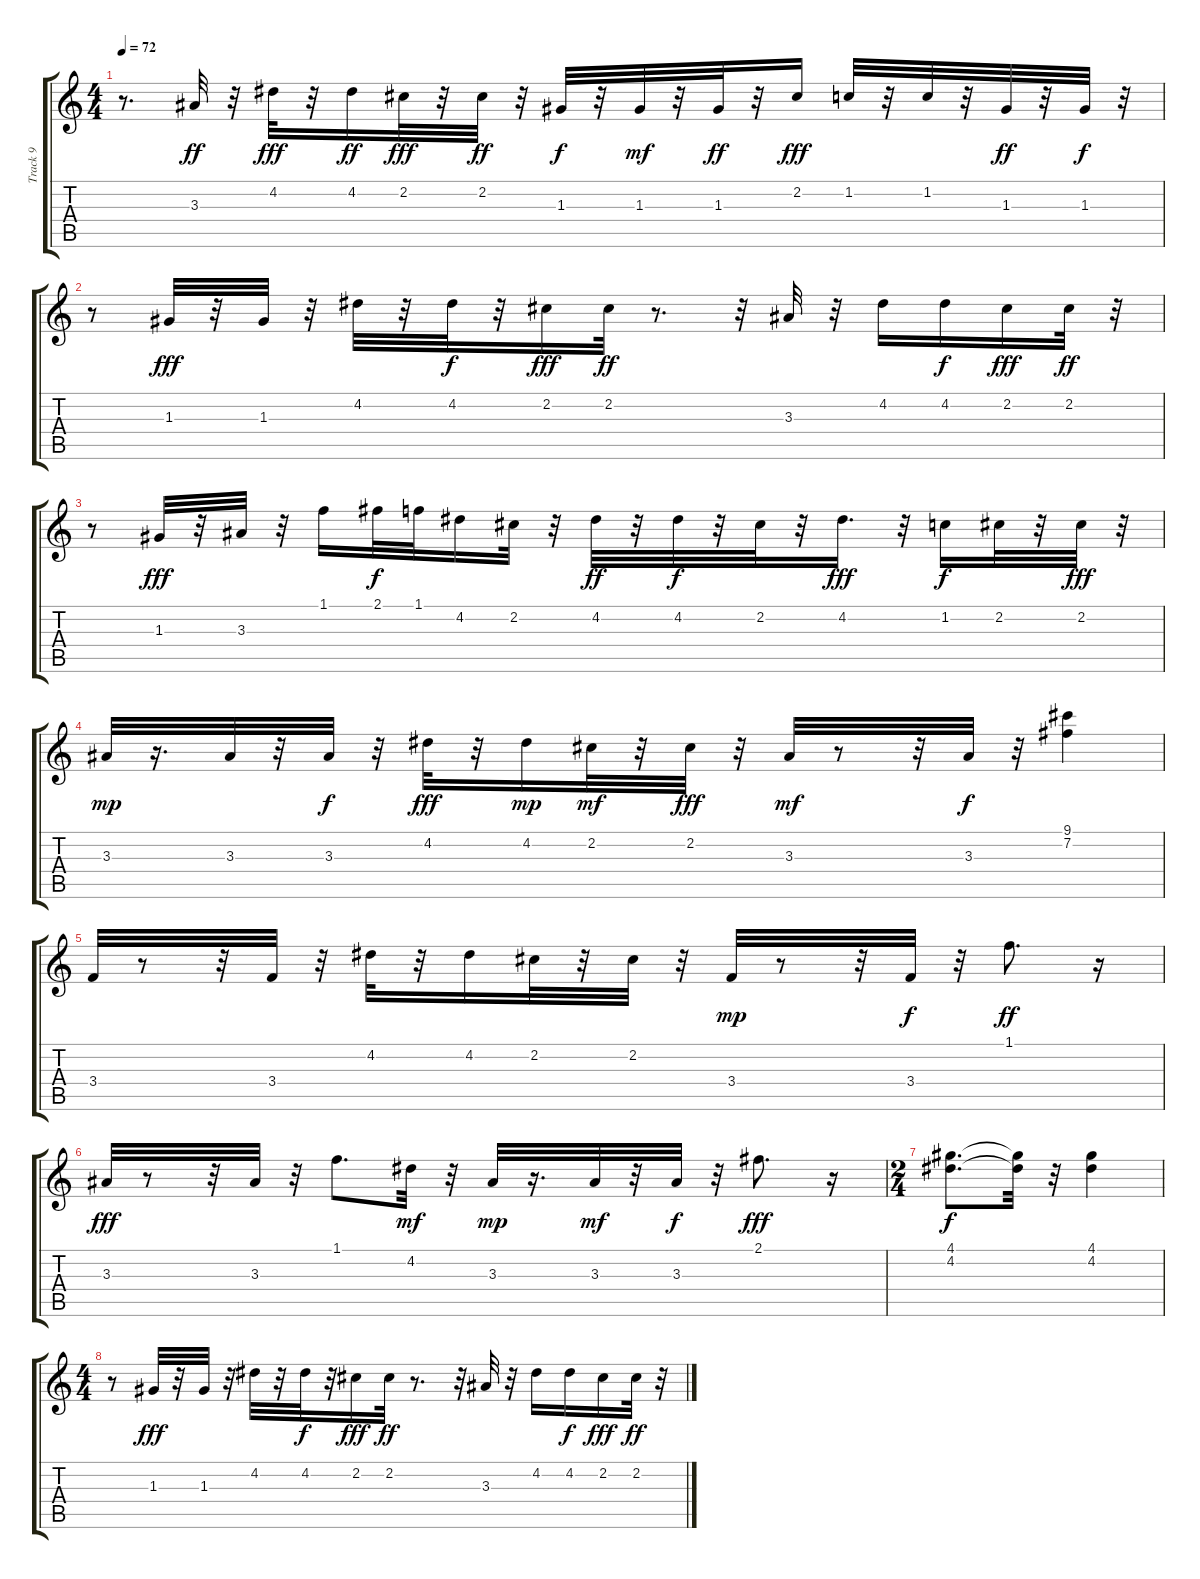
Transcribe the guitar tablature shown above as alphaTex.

\track ("Track 9" "Track 9") {instrument electricguitarmuted}
\staff {score tabs}
\tuning (E4 B3 G3 D3 A2 E2) {hide}
\ts (4 4)
\tempo 72
\clef g2
\ks c
r.8{d dy ff} 3.3.32 r.32 4.2.32{dy fff} r.32 4.2.16{dy ff} 2.2.32{dy fff} r.32 2.2.32{dy ff} r.32 1.3.32{dy f} r.32 1.3.32{dy mf} r.32 1.3.32{dy ff} r.32 2.2.16{dy fff} 1.2.32 r.32 1.2.32 r.32 1.3.32{dy ff} r.32 1.3.32{dy f} r.32 |
r.8 1.3.32{dy fff} r.32 1.3.32 r.32 4.2.32 r.32 4.2.32{dy f} r.32 2.2.16{dy fff} 2.2.32{dy ff} r.8{d} r.32 3.3.32 r.32 4.2.16 4.2.16{dy f} 2.2.16{dy fff} 2.2.32{dy ff} r.32 |
r.8 1.3.32{dy fff} r.32 3.3.32 r.32 1.1.16 2.1.32{dy f} 1.1.32 4.2.16 2.2.32 r.32 4.2.32{dy ff} r.32 4.2.32{dy f} r.32 2.2.32 r.32 4.2.16{d dy fff} r.32 1.2.16{dy f} 2.2.32 r.32 2.2.32{dy fff} r.32 |
3.3.32{dy mp} r.16{d} 3.3.32 r.32 3.3.32{dy f} r.32 4.2.32{dy fff} r.32 4.2.16{dy mp} 2.2.32{dy mf} r.32 2.2.32{dy fff} r.32 3.3.32{dy mf} r.8 r.32 3.3.32{dy f} r.32 (9.1 7.2).4 |
3.4.32 r.8 r.32 3.4.32 r.32 4.2.32 r.32 4.2.16 2.2.32 r.32 2.2.32 r.32 3.4.32{dy mp} r.8 r.32 3.4.32{dy f} r.32 1.1.8{d dy ff} r.16 |
3.3.32{dy fff} r.8 r.32 3.3.32 r.32 1.1.8{d} 4.2.32{dy mf} r.32 3.3.32{dy mp} r.16{d} 3.3.32{dy mf} r.32 3.3.32{dy f} r.32 2.1.8{d dy fff} r.16 |
\ts (2 4)
(4.1 4.2).8{d dy f} (4.1{t} 4.2{t}).32 r.32 (4.1 4.2).4 |
\ts (4 4)
r.8 1.3.32{dy fff} r.32 1.3.32 r.32 4.2.32 r.32 4.2.32{dy f} r.32 2.2.16{dy fff} 2.2.32{dy ff} r.8{d} r.32 3.3.32 r.32 4.2.16 4.2.16{dy f} 2.2.16{dy fff} 2.2.32{dy ff} r.32
